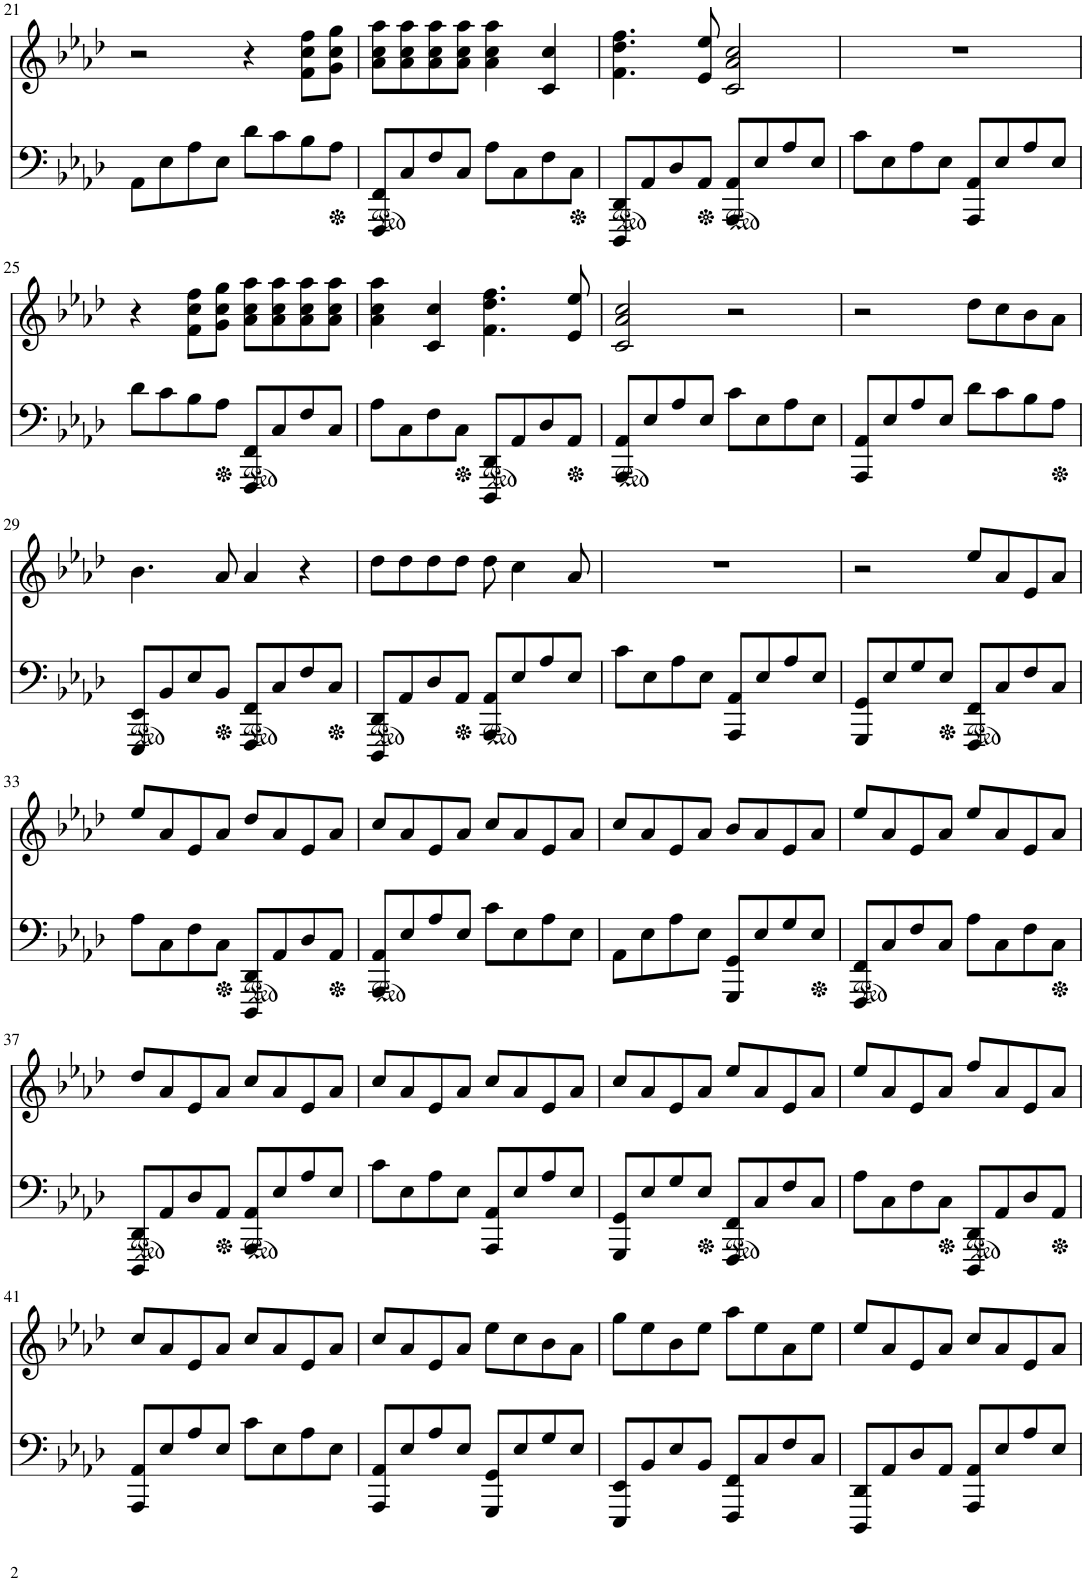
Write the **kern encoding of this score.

**kern	**kern
*part2	*part1
*staff2	*staff1
*	*I"Piano
!!LO:PB:g=z
*clefF4	*clefG2
*k[b-e-a-d-]	*k[b-e-a-d-]
*M4/4	*M4/4
=21	=21
8AA-\L	2r
8E-\	.
8A-\	.
8E-\J	.
8d-\L	4r
8c\	.
8B-\	8f\ 8cc\ 8ff\L
8A-\J	8g\ 8cc\ 8gg\J
=22	=22
8FFF/ 8FF/L	8a-\ 8cc\ 8aa-\L
8C/	8a-\ 8cc\ 8aa-\
8F/	8a-\ 8cc\ 8aa-\
8C/J	8a-\ 8cc\ 8aa-\J
8A-\L	4a-\ 4cc\ 4aa-\
8C\	.
8F\	4c/ 4cc/
8C\J	.
=23	=23
8DDD-/ 8DD-/L	4.f\ 4.dd-\ 4.ff\
8AA-/	.
8D-/	.
8AA-/J	8e-/ 8ee-/
8AAA-/ 8AA-/L	2c/ 2a-/ 2cc/
8E-/	.
8A-/	.
8E-/J	.
=24	=24
8c\L	1r
8E-\	.
8A-\	.
8E-\J	.
8AAA-/ 8AA-/L	.
8E-/	.
8A-/	.
8E-/J	.
!!LO:LB:g=z
=25	=25
8d-\L	4r
8c\	.
8B-\	8f\ 8cc\ 8ff\L
8A-\J	8g\ 8cc\ 8gg\J
8FFF/ 8FF/L	8a-\ 8cc\ 8aa-\L
8C/	8a-\ 8cc\ 8aa-\
8F/	8a-\ 8cc\ 8aa-\
8C/J	8a-\ 8cc\ 8aa-\J
=26	=26
8A-\L	4a-\ 4cc\ 4aa-\
8C\	.
8F\	4c/ 4cc/
8C\J	.
8DDD-/ 8DD-/L	4.f\ 4.dd-\ 4.ff\
8AA-/	.
8D-/	.
8AA-/J	8e-/ 8ee-/
=27	=27
8AAA-/ 8AA-/L	2c/ 2a-/ 2cc/
8E-/	.
8A-/	.
8E-/J	.
8c\L	2r
8E-\	.
8A-\	.
8E-\J	.
=28	=28
8AAA-/ 8AA-/L	2r
8E-/	.
8A-/	.
8E-/J	.
8d-\L	8dd-\L
8c\	8cc\
8B-\	8b-\
8A-\J	8a-\J
!!LO:LB:g=z
=29	=29
8EEE-/ 8EE-/L	4.b-\
8BB-/	.
8E-/	.
8BB-/J	8a-/
8FFF/ 8FF/L	4a-/
8C/	.
8F/	4r
8C/J	.
=30	=30
8DDD-/ 8DD-/L	8dd-\L
8AA-/	8dd-\
8D-/	8dd-\
8AA-/J	8dd-\J
8AAA-/ 8AA-/L	8dd-\
8E-/	4cc\
8A-/	.
8E-/J	8a-/
=31	=31
8c\L	1r
8E-\	.
8A-\	.
8E-\J	.
8AAA-/ 8AA-/L	.
8E-/	.
8A-/	.
8E-/J	.
=32	=32
8GGG/ 8GG/L	2r
8E-/	.
8G/	.
8E-/J	.
8FFF/ 8FF/L	8ee-/L
8C/	8a-/
8F/	8e-/
8C/J	8a-/J
!!LO:LB:g=z
=33	=33
8A-\L	8ee-/L
8C\	8a-/
8F\	8e-/
8C\J	8a-/J
8DDD-/ 8DD-/L	8dd-/L
8AA-/	8a-/
8D-/	8e-/
8AA-/J	8a-/J
=34	=34
8AAA-/ 8AA-/L	8cc/L
8E-/	8a-/
8A-/	8e-/
8E-/J	8a-/J
8c\L	8cc/L
8E-\	8a-/
8A-\	8e-/
8E-\J	8a-/J
=35	=35
8AA-\L	8cc/L
8E-\	8a-/
8A-\	8e-/
8E-\J	8a-/J
8GGG/ 8GG/L	8b-/L
8E-/	8a-/
8G/	8e-/
8E-/J	8a-/J
=36	=36
8FFF/ 8FF/L	8ee-/L
8C/	8a-/
8F/	8e-/
8C/J	8a-/J
8A-\L	8ee-/L
8C\	8a-/
8F\	8e-/
8C\J	8a-/J
!!LO:LB:g=z
=37	=37
8DDD-/ 8DD-/L	8dd-/L
8AA-/	8a-/
8D-/	8e-/
8AA-/J	8a-/J
8AAA-/ 8AA-/L	8cc/L
8E-/	8a-/
8A-/	8e-/
8E-/J	8a-/J
=38	=38
8c\L	8cc/L
8E-\	8a-/
8A-\	8e-/
8E-\J	8a-/J
8AAA-/ 8AA-/L	8cc/L
8E-/	8a-/
8A-/	8e-/
8E-/J	8a-/J
=39	=39
8GGG/ 8GG/L	8cc/L
8E-/	8a-/
8G/	8e-/
8E-/J	8a-/J
8FFF/ 8FF/L	8ee-/L
8C/	8a-/
8F/	8e-/
8C/J	8a-/J
=40	=40
8A-\L	8ee-/L
8C\	8a-/
8F\	8e-/
8C\J	8a-/J
8DDD-/ 8DD-/L	8ff/L
8AA-/	8a-/
8D-/	8e-/
8AA-/J	8a-/J
!!LO:LB:g=z
=41	=41
8AAA-/ 8AA-/L	8cc/L
8E-/	8a-/
8A-/	8e-/
8E-/J	8a-/J
8c\L	8cc/L
8E-\	8a-/
8A-\	8e-/
8E-\J	8a-/J
=42	=42
8AAA-/ 8AA-/L	8cc/L
8E-/	8a-/
8A-/	8e-/
8E-/J	8a-/J
8GGG/ 8GG/L	8ee-\L
8E-/	8cc\
8G/	8b-\
8E-/J	8a-\J
=43	=43
8EEE-/ 8EE-/L	8gg\L
8BB-/	8ee-\
8E-/	8b-\
8BB-/J	8ee-\J
8FFF/ 8FF/L	8aa-\L
8C/	8ee-\
8F/	8a-\
8C/J	8ee-\J
=44	=44
8DDD-/ 8DD-/L	8ee-/L
8AA-/	8a-/
8D-/	8e-/
8AA-/J	8a-/J
8AAA-/ 8AA-/L	8cc/L
8E-/	8a-/
8A-/	8e-/
8E-/J	8a-/J
=	=
*-	*-
